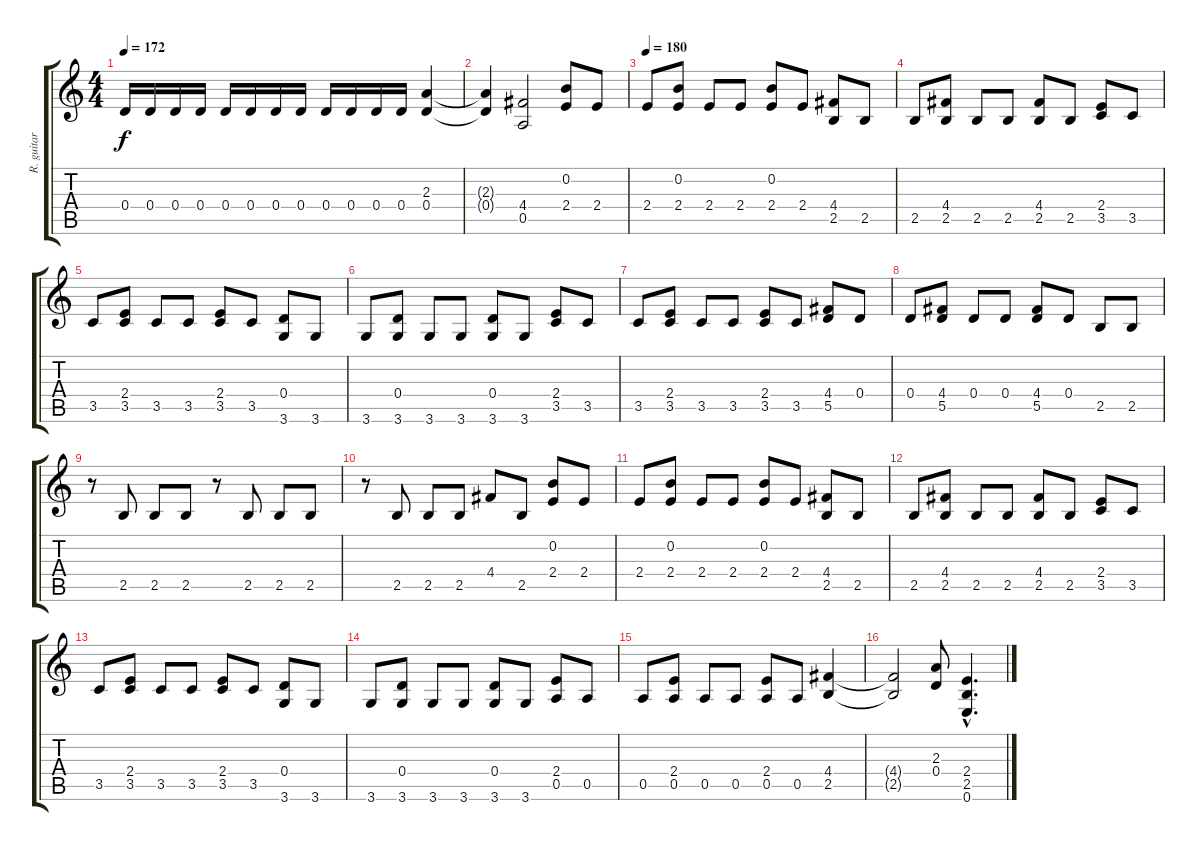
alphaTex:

\track ("R. guitar" "R. guitar") {instrument overdrivenguitar}
\staff {score tabs}
\tuning (E4 B3 G3 D3 A2 E2) {hide}
\ts (4 4)
\tempo 172
\clef g2
\ks c
0.4.16{dy f} 0.4.16 0.4.16 0.4.16 0.4.16 0.4.16 0.4.16 0.4.16 0.4.16 0.4.16 0.4.16 0.4.16 (2.3 0.4).4 |
(2.3{t} 0.4{t}).4 (4.4 0.5).2 (0.2 2.4).8 2.4.8 |
\tempo 180
2.4.8 (0.2 2.4).8 2.4.8 2.4.8 (0.2 2.4).8 2.4.8 (4.4 2.5).8 2.5.8 |
2.5.8 (4.4 2.5).8 2.5.8 2.5.8 (4.4 2.5).8 2.5.8 (2.4 3.5).8 3.5.8 |
3.5.8 (2.4 3.5).8 3.5.8 3.5.8 (2.4 3.5).8 3.5.8 (0.4 3.6).8 3.6.8 |
3.6.8 (0.4 3.6).8 3.6.8 3.6.8 (0.4 3.6).8 3.6.8 (2.4 3.5).8 3.5.8 |
3.5.8 (2.4 3.5).8 3.5.8 3.5.8 (2.4 3.5).8 3.5.8 (4.4 5.5).8 0.4.8 |
0.4.8 (4.4 5.5).8 0.4.8 0.4.8 (4.4 5.5).8 0.4.8 2.5.8 2.5.8 |
r.8 2.5.8 2.5.8 2.5.8 r.8 2.5.8 2.5.8 2.5.8 |
r.8 2.5.8 2.5.8 2.5.8 4.4.8 2.5.8 (0.2 2.4).8 2.4.8 |
2.4.8 (0.2 2.4).8 2.4.8 2.4.8 (0.2 2.4).8 2.4.8 (4.4 2.5).8 2.5.8 |
2.5.8 (4.4 2.5).8 2.5.8 2.5.8 (4.4 2.5).8 2.5.8 (2.4 3.5).8 3.5.8 |
3.5.8 (2.4 3.5).8 3.5.8 3.5.8 (2.4 3.5).8 3.5.8 (0.4 3.6).8 3.6.8 |
3.6.8 (0.4 3.6).8 3.6.8 3.6.8 (0.4 3.6).8 3.6.8 (2.4 0.5).8 0.5.8 |
0.5.8 (2.4 0.5).8 0.5.8 0.5.8 (2.4 0.5).8 0.5.8 (4.4 2.5).4 |
(4.4{t} 2.5{t}).2 (2.3 0.4).8 (2.4{hac} 2.5{hac} 0.6{hac}).4{d}
